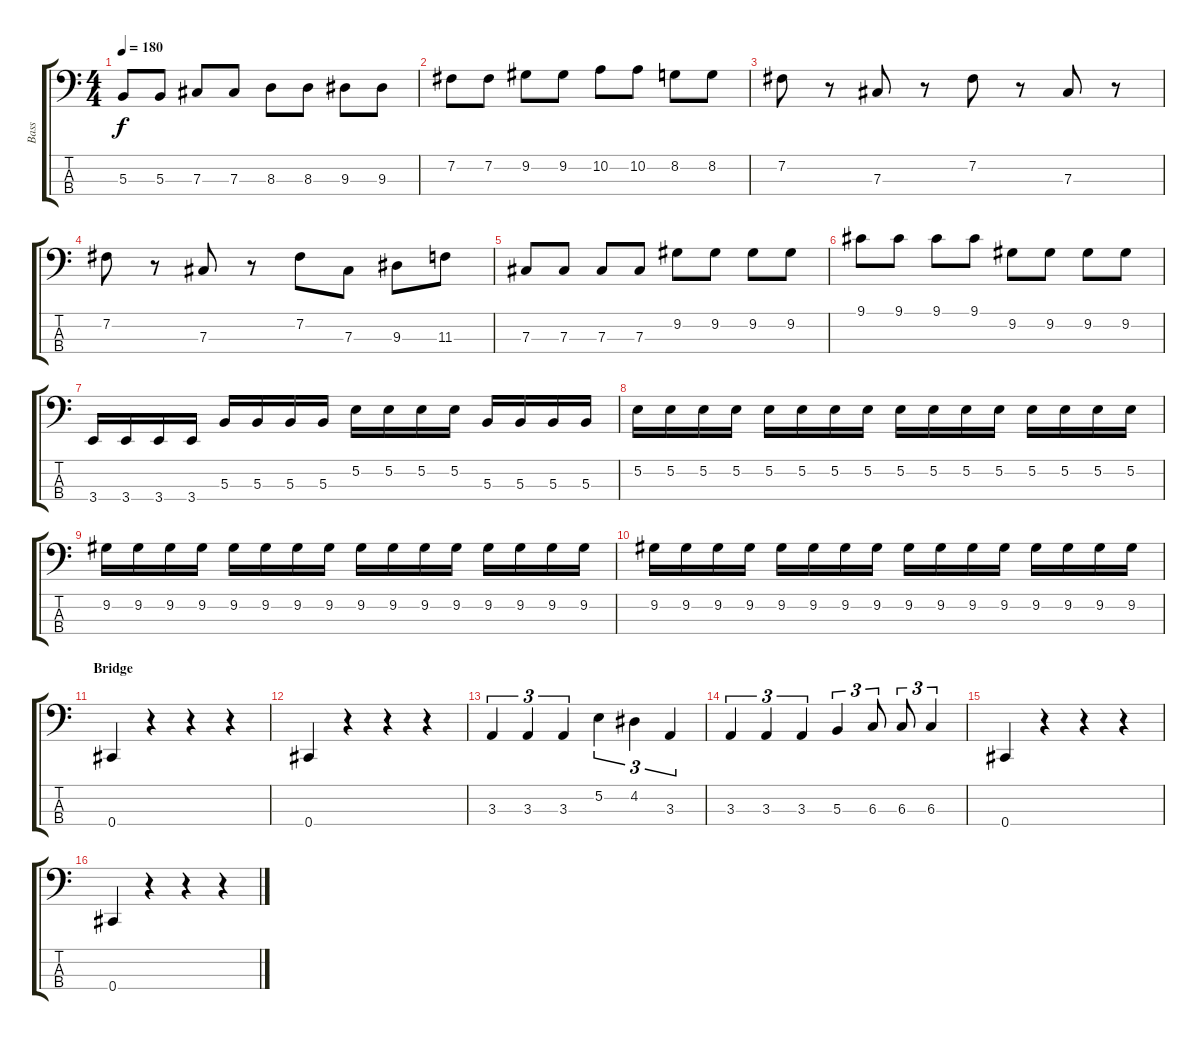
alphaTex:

\track ("Bass" "Bass") {instrument electricbasspick}
\staff {score tabs}
\tuning (E2 B1 Gb1 Db1) {hide}
\ts (4 4)
\tempo 180
\clef f4
\ks c
5.3.8{dy f} 5.3.8 7.3.8 7.3.8 8.3.8 8.3.8 9.3.8 9.3.8 |
7.2.8 7.2.8 9.2.8 9.2.8 10.2.8 10.2.8 8.2.8 8.2.8 |
7.2.8 r.8 7.3.8 r.8 7.2.8 r.8 7.3.8 r.8 |
7.2.8 r.8 7.3.8 r.8 7.2.8 7.3.8 9.3.8 11.3.8 |
7.3.8 7.3.8 7.3.8 7.3.8 9.2.8 9.2.8 9.2.8 9.2.8 |
9.1.8 9.1.8 9.1.8 9.1.8 9.2.8 9.2.8 9.2.8 9.2.8 |
3.4.16 3.4.16 3.4.16 3.4.16 5.3.16 5.3.16 5.3.16 5.3.16 5.2.16 5.2.16 5.2.16 5.2.16 5.3.16 5.3.16 5.3.16 5.3.16 |
5.2.16 5.2.16 5.2.16 5.2.16 5.2.16 5.2.16 5.2.16 5.2.16 5.2.16 5.2.16 5.2.16 5.2.16 5.2.16 5.2.16 5.2.16 5.2.16 |
9.2.16 9.2.16 9.2.16 9.2.16 9.2.16 9.2.16 9.2.16 9.2.16 9.2.16 9.2.16 9.2.16 9.2.16 9.2.16 9.2.16 9.2.16 9.2.16 |
9.2.16 9.2.16 9.2.16 9.2.16 9.2.16 9.2.16 9.2.16 9.2.16 9.2.16 9.2.16 9.2.16 9.2.16 9.2.16 9.2.16 9.2.16 9.2.16 |
\section ("" "Bridge")
0.4.4 r.4 r.4 r.4 |
0.4.4 r.4 r.4 r.4 |
3.3.4{tu (3 2)} 3.3.4{tu (3 2)} 3.3.4{tu (3 2)} 5.2.4{tu (3 2)} 4.2.4{tu (3 2)} 3.3.4{tu (3 2)} |
3.3.4{tu (3 2)} 3.3.4{tu (3 2)} 3.3.4{tu (3 2)} 5.3.4{tu (3 2)} 6.3.8{tu (3 2)} 6.3.8{tu (3 2)} 6.3.4{tu (3 2)} |
0.4.4 r.4 r.4 r.4 |
0.4.4 r.4 r.4 r.4
